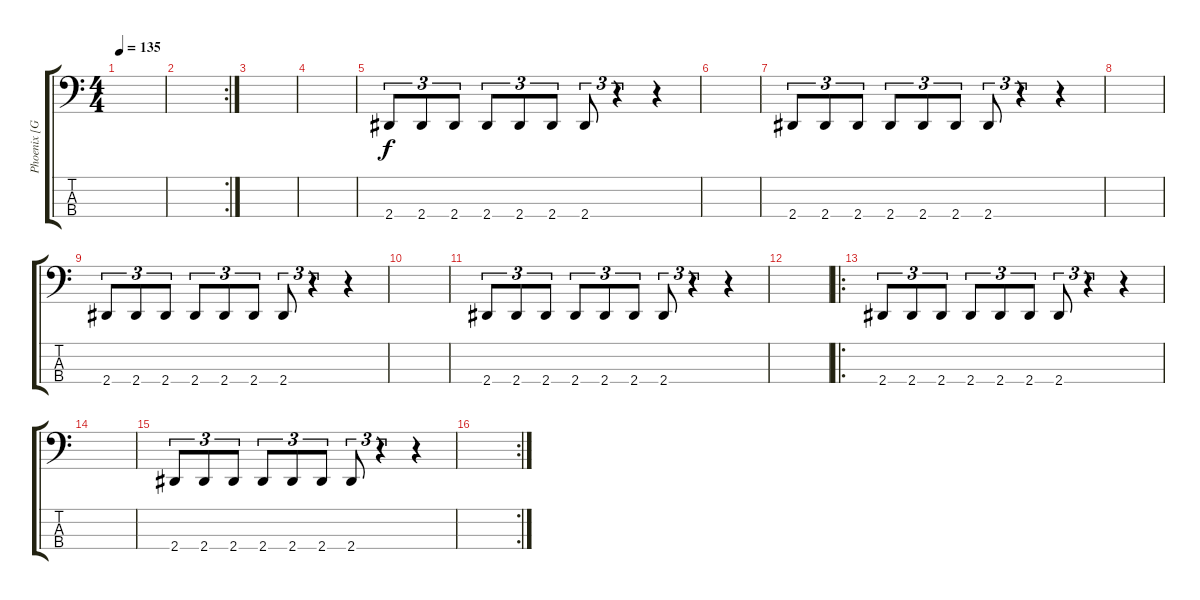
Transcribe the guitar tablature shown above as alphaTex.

\track ("Phoenix [Guitar]" "Phoenix [G") {instrument electricbassfinger}
\staff {score tabs}
\tuning (Gb2 Db2 Ab1 Db1) {hide}
\ts (4 4)
\tempo 135
\clef f4
\ks c
|
\rc 2
|
|
|
2.4.8{tu (3 2)} 2.4.8{tu (3 2)} 2.4.8{tu (3 2)} 2.4.8{tu (3 2)} 2.4.8{tu (3 2)} 2.4.8{tu (3 2)} 2.4.8{tu (3 2)} r.4{tu (3 2)} r.4 |
|
2.4.8{tu (3 2)} 2.4.8{tu (3 2)} 2.4.8{tu (3 2)} 2.4.8{tu (3 2)} 2.4.8{tu (3 2)} 2.4.8{tu (3 2)} 2.4.8{tu (3 2)} r.4{tu (3 2)} r.4 |
|
2.4.8{tu (3 2)} 2.4.8{tu (3 2)} 2.4.8{tu (3 2)} 2.4.8{tu (3 2)} 2.4.8{tu (3 2)} 2.4.8{tu (3 2)} 2.4.8{tu (3 2)} r.4{tu (3 2)} r.4 |
|
2.4.8{tu (3 2)} 2.4.8{tu (3 2)} 2.4.8{tu (3 2)} 2.4.8{tu (3 2)} 2.4.8{tu (3 2)} 2.4.8{tu (3 2)} 2.4.8{tu (3 2)} r.4{tu (3 2)} r.4 |
|
\ro
2.4.8{tu (3 2)} 2.4.8{tu (3 2)} 2.4.8{tu (3 2)} 2.4.8{tu (3 2)} 2.4.8{tu (3 2)} 2.4.8{tu (3 2)} 2.4.8{tu (3 2)} r.4{tu (3 2)} r.4 |
|
2.4.8{tu (3 2)} 2.4.8{tu (3 2)} 2.4.8{tu (3 2)} 2.4.8{tu (3 2)} 2.4.8{tu (3 2)} 2.4.8{tu (3 2)} 2.4.8{tu (3 2)} r.4{tu (3 2)} r.4 |
\rc 2
